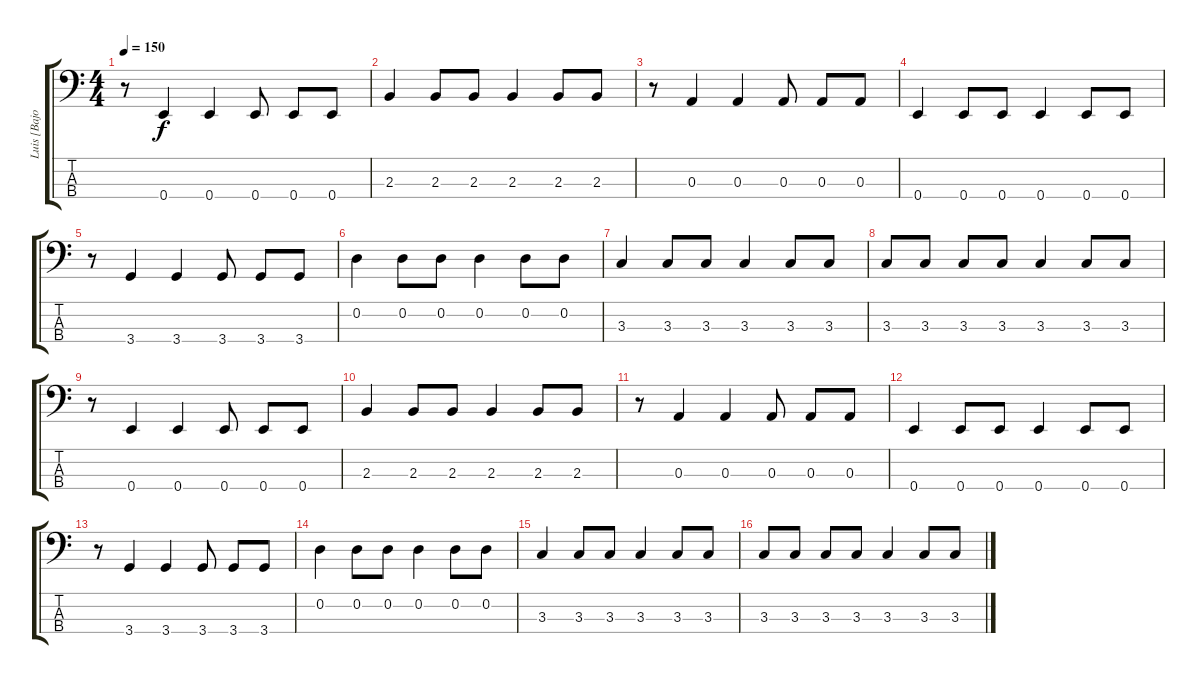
\track ("Luis [Bajo]" "Luis [Bajo") {instrument electricbassfinger}
\staff {score tabs}
\tuning (G2 D2 A1 E1) {hide}
\ts (4 4)
\tempo 150
\clef f4
\ks c
r.8{dy f} 0.4.4 0.4.4 0.4.8 0.4.8 0.4.8 |
2.3.4 2.3.8 2.3.8 2.3.4 2.3.8 2.3.8 |
r.8 0.3.4 0.3.4 0.3.8 0.3.8 0.3.8 |
0.4.4 0.4.8 0.4.8 0.4.4 0.4.8 0.4.8 |
r.8 3.4.4 3.4.4 3.4.8 3.4.8 3.4.8 |
0.2.4 0.2.8 0.2.8 0.2.4 0.2.8 0.2.8 |
3.3.4 3.3.8 3.3.8 3.3.4 3.3.8 3.3.8 |
3.3.8 3.3.8 3.3.8 3.3.8 3.3.4 3.3.8 3.3.8 |
r.8 0.4.4 0.4.4 0.4.8 0.4.8 0.4.8 |
2.3.4 2.3.8 2.3.8 2.3.4 2.3.8 2.3.8 |
r.8 0.3.4 0.3.4 0.3.8 0.3.8 0.3.8 |
0.4.4 0.4.8 0.4.8 0.4.4 0.4.8 0.4.8 |
r.8 3.4.4 3.4.4 3.4.8 3.4.8 3.4.8 |
0.2.4 0.2.8 0.2.8 0.2.4 0.2.8 0.2.8 |
3.3.4 3.3.8 3.3.8 3.3.4 3.3.8 3.3.8 |
3.3.8 3.3.8 3.3.8 3.3.8 3.3.4 3.3.8 3.3.8
